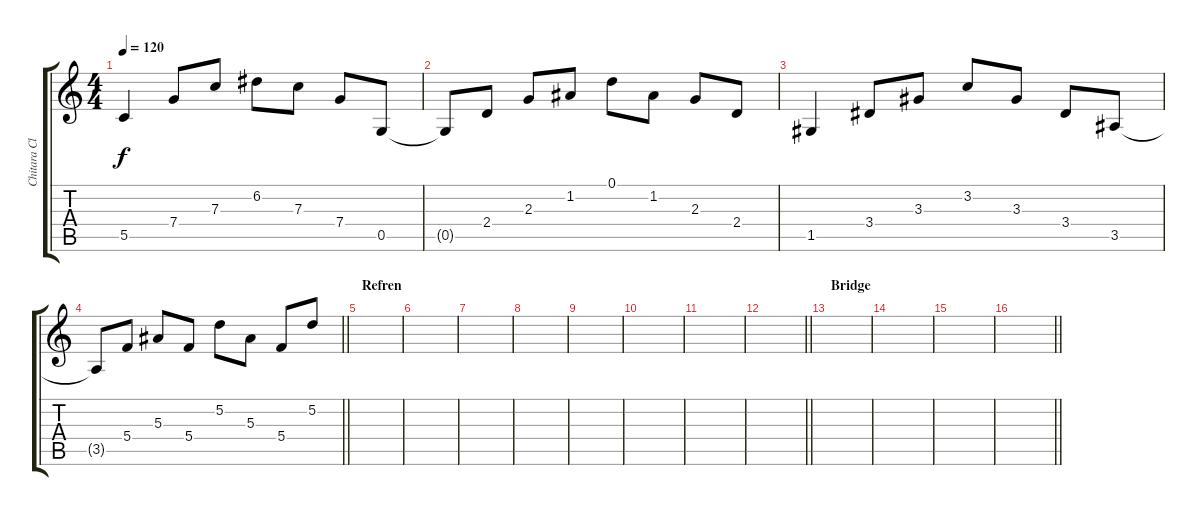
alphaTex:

\track ("Chitara Clean 2" "Chitara Cl") {instrument electricguitarclean}
\staff {score tabs}
\tuning (D4 A3 F3 C3 G2 C2) {hide}
\ts (4 4)
\tempo 120
\clef g2
\ks c
5.5.4{dy f} 7.4.8 7.3.8 6.2.8 7.3.8 7.4.8 0.5.8 |
0.5{t}.8 2.4.8 2.3.8 1.2.8 0.1.8 1.2.8 2.3.8 2.4.8 |
1.5.4 3.4.8 3.3.8 3.2.8 3.3.8 3.4.8 3.5.8 |
\barLineRight lightlight
3.5{t}.8 5.4.8 5.3.8 5.4.8 5.2.8 5.3.8 5.4.8 5.2.8 |
\section ("" "Refren")
|
|
|
|
|
|
|
\barLineRight lightlight
|
\section ("" "Bridge")
|
|
|
\barLineRight lightlight
